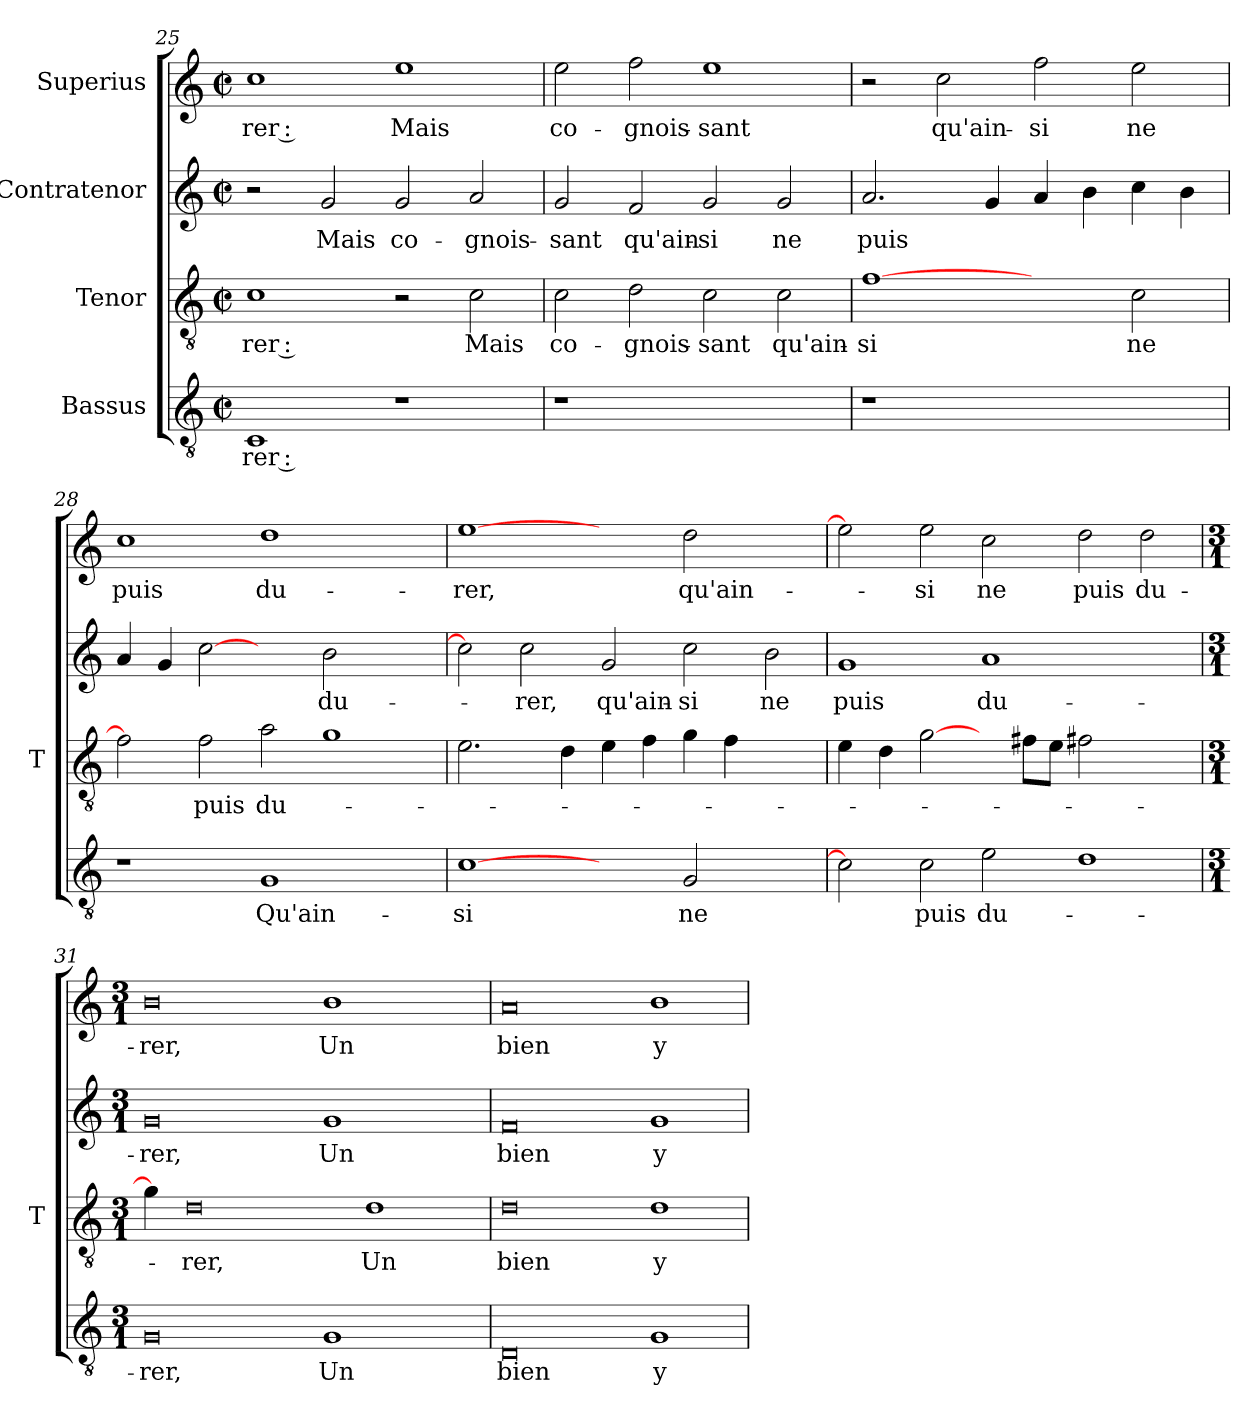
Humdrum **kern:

**kern	**text	**kern	**text	**kern	**text	**kern	**text
*part4	*part4	*part3	*part3	*part2	*part2	*part1	*part1
*staff4	*staff4	*staff3	*staff3	*staff2	*staff2	*staff1	*staff1
*I"Bassus	*	*I"Tenor	*	*I"Contratenor	*	*I"Superius	*
*	*	*I'T	*	*	*	*	*
*clefGv2	*	*clefGv2	*	*clefG2	*	*clefG2	*
*k[]	*	*k[]	*	*k[]	*	*k[]	*
*C:	*	*C:	*	*C:	*	*C:	*
*M2/2	*	*M2/2	*	*M2/2	*	*M2/2	*
*met(c|)	*	*met(c|)	*	*met(c|)	*	*met(c|)	*
=25	=25	=25	=25	=25	=25	=25	=25
1C	-rer :	1c	-rer :	2r	.	1cc	-rer :
.	.	.	.	2g	-Mais	.	.
1r	.	2r	.	2g	co-	1ee	-Mais
.	.	2c	-Mais	2a	gnois-	.	.
=26	=26	=26	=26	=26	=26	=26	=26
1r	.	2c	co-	2g	-sant	2ee	co-
.	.	2d	gnois-	2f	qu'ain-	2ff	gnois-
1ryy	.	2c	-sant	2g	-si	1ee	-sant
.	.	2c	qu'ain-	2g	-ne	.	.
!!LO:PB:g=z
=27	=27	=27	=27	=27	=27	=27	=27
1r	.	[1f	-si	2.a	-puis	2r	.
.	.	.	.	.	.	2cc	qu'ain-
.	.	.	.	4g	.	.	.
1ryy	.	2ryy	.	4a	.	2ff	-si
.	.	.	.	4b	.	.	.
.	.	2c	-ne	4cc	.	2ee	-ne
.	.	.	.	4b	.	.	.
=28	=28	=28	=28	=28	=28	=28	=28
1r	.	2f]	.	4a	.	1cc	-puis
.	.	.	.	4g	.	.	.
.	.	2f	-puis	[2cc	.	.	.
1G	Qu'ain-	2a	du-	2ryy	.	1dd	du-
.	.	1g	.	2b	du-	.	.
2ryy	.	.	.	2ryy	.	2ryy	.
=29	=29	=29	=29	=29	=29	=29	=29
[1c	-si	2.e	.	2cc]	.	[1ee	-rer,
.	.	.	.	2cc	-rer,	.	.
.	.	4d	.	.	.	.	.
2ryy	.	4e	.	2g	qu'ain-	2ryy	.
.	.	4f	.	.	.	.	.
2G	-ne	4g	.	2cc	-si	2dd	qu'ain-
.	.	4f	.	.	.	.	.
2ryy	.	2ryy	.	2b	-ne	2ryy	.
=30	=30	=30	=30	=30	=30	=30	=30
2c]	.	4e	.	1g	-puis	2ee]	.
.	.	4d	.	.	.	.	.
2c	-puis	[2g	.	.	.	2ee	-si
2e	du-	4ryy	.	1a	du-	2cc	-ne
.	.	8f#XL	.	.	.	.	.
.	.	8eJ	.	.	.	.	.
1d	.	2f#X	.	.	.	2dd	-puis
.	.	2ryy	.	2ryy	.	2dd	du-
!!LO:PB:g=z
=31	=31	=31	=31	=31	=31	=31	=31
*M3/1	*	*M3/1	*	*M3/1	*	*M3/1	*
0G	-rer,	4g]	.	0g	-rer,	0b	-rer,
.	.	0d	-rer,	.	.	.	.
1G	-Un	.	.	1g	-Un	1b	-Un
.	.	1d	-Un	.	.	.	.
4ryy	.	.	.	4ryy	.	4ryy	.
=32	=32	=32	=32	=32	=32	=32	=32
0D	-bien	0d	-bien	0f	-bien	0a	-bien
1G	-y	1d	-y	1g	-y	1b	-y
=	=	=	=	=	=	=	=
*-	*-	*-	*-	*-	*-	*-	*-
